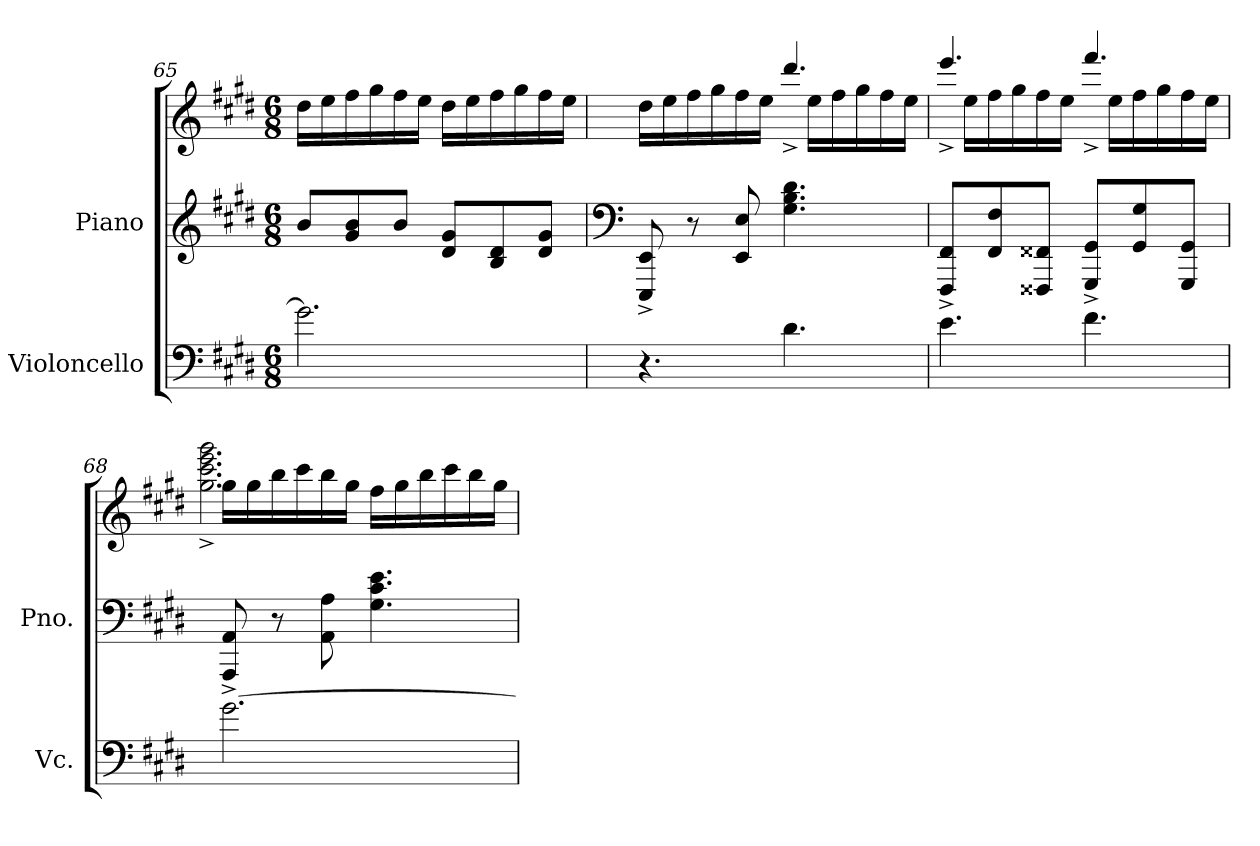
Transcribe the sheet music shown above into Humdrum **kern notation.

**kern	**kern	**kern
*part2	*part1	*part1
*staff3	*staff2	*staff1
*I"Violoncello	*I"Piano	*
*I'Vc.	*I'Pno.	*
!!LO:LB:g=z
*clefF4	*clefG2	*clefG2
*k[f#c#g#d#]	*k[f#c#g#d#]	*k[f#c#g#d#]
*M6/8	*M6/8	*M6/8
=65	=65	=65
2.g#\]	8b/L	16dd#\LL
.	.	16ee\
.	8g#/ 8b/	16ff#\
.	.	16gg#\
.	8b/J	16ff#\
.	.	16ee\JJ
.	8d#/ 8g#/L	16dd#\LL
.	.	16ee\
.	8B/ 8d#/	16ff#\
.	.	16gg#\
.	8d#/ 8g#/J	16ff#\
.	.	16ee\JJ
=66	=66	=66
*	*clefF4	*
*	*	*^
4.r	8EEE/^ 8EE/^	16dd#\LL	4.ryy
.	.	16ee\	.
.	8r	16ff#\	.
.	.	16gg#\	.
.	8EE/ 8E/	16ff#\	.
.	.	16ee\JJ	.
4.d#\	4.G#\ 4.B\ 4.d#\	16ryy	4.ddd#^/
.	.	16ee\LL	.
.	.	16ff#\	.
.	.	16gg#\	.
.	.	16ff#\	.
.	.	16ee\JJ	.
=67	=67	=67	=67
4.e\	8FFF#/^ 8FF#/^L	16ryy	4.eee^/
.	.	16ee\LL	.
.	8FF#/ 8F#/	16ff#\	.
.	.	16gg#\	.
.	8FFF##X/ 8FF##X/J	16ff#\	.
.	.	16ee\JJ	.
4.f#\	8GGG#/^ 8GG#/^L	16ryy	4.fff#^/
.	.	16ee\LL	.
.	8GG#/ 8G#/	16ff#\	.
.	.	16gg#\	.
.	8GGG#/ 8GG#/J	16ff#\	.
.	.	16ee\JJ	.
=68	=68	=68	=68
[2.g#\	8AAA/^ 8AA/^	16gg#\LL	2.gg#\^> 2.ccc#\^> 2.eee\^> 2.ggg#\^>
.	.	16gg#\	.
.	8r	16bb\	.
.	.	16ccc#\	.
.	8AA\ 8A\	16bb\	.
.	.	16gg#\JJ	.
.	4.G#\ 4.c#\ 4.e\	16ff#\LL	.
.	.	16gg#\	.
.	.	16bb\	.
.	.	16ccc#\	.
.	.	16bb\	.
.	.	16gg#\JJ	.
*	*	*v	*v
=	=	=
*-	*-	*-
